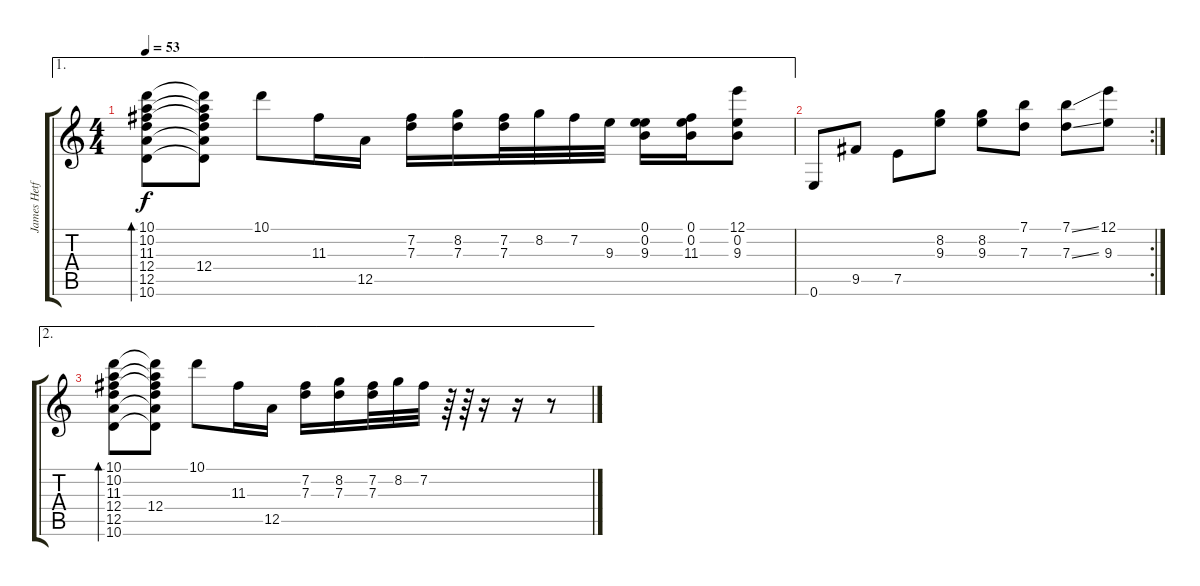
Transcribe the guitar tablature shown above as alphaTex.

\track ("James Hetfield" "James Hetf") {instrument distortionguitar}
\staff {score tabs}
\tuning (E4 B3 G3 D3 A2 E2) {hide}
\ae 1
\ts (4 4)
\tempo 53
\clef g2
\ks c
(10.1 10.2 11.3 12.4 12.5 10.6).8{bd 60 dy f} (10.1{t} 10.2{t} 11.3{t} 12.4 12.5{t} 10.6{t}).8 10.1.8 11.3.16 12.5.16 (7.2 7.3).16 (8.2 7.3).16 (7.2 7.3).32 8.2.32 7.2.32 9.3.32 (0.1 0.2 9.3).16 (0.1 0.2 11.3).16 (12.1 0.2 9.3).8 |
\rc 2
0.6.8 9.5.8 7.5.8 (8.2 9.3).8 (8.2 9.3).8 (7.1 7.3).8 (7.1{ss} 7.3{ss}).8 (12.1 9.3).8 |
\ae 2
(10.1 10.2 11.3 12.4 12.5 10.6).8{bd 60} (10.1{t} 10.2{t} 11.3{t} 12.4 12.5{t} 10.6{t}).8 10.1.8 11.3.16 12.5.16 (7.2 7.3).16 (8.2 7.3).16 (7.2 7.3).32 8.2.32 7.2.32 r.64 r.64 r.16 r.16 r.8
